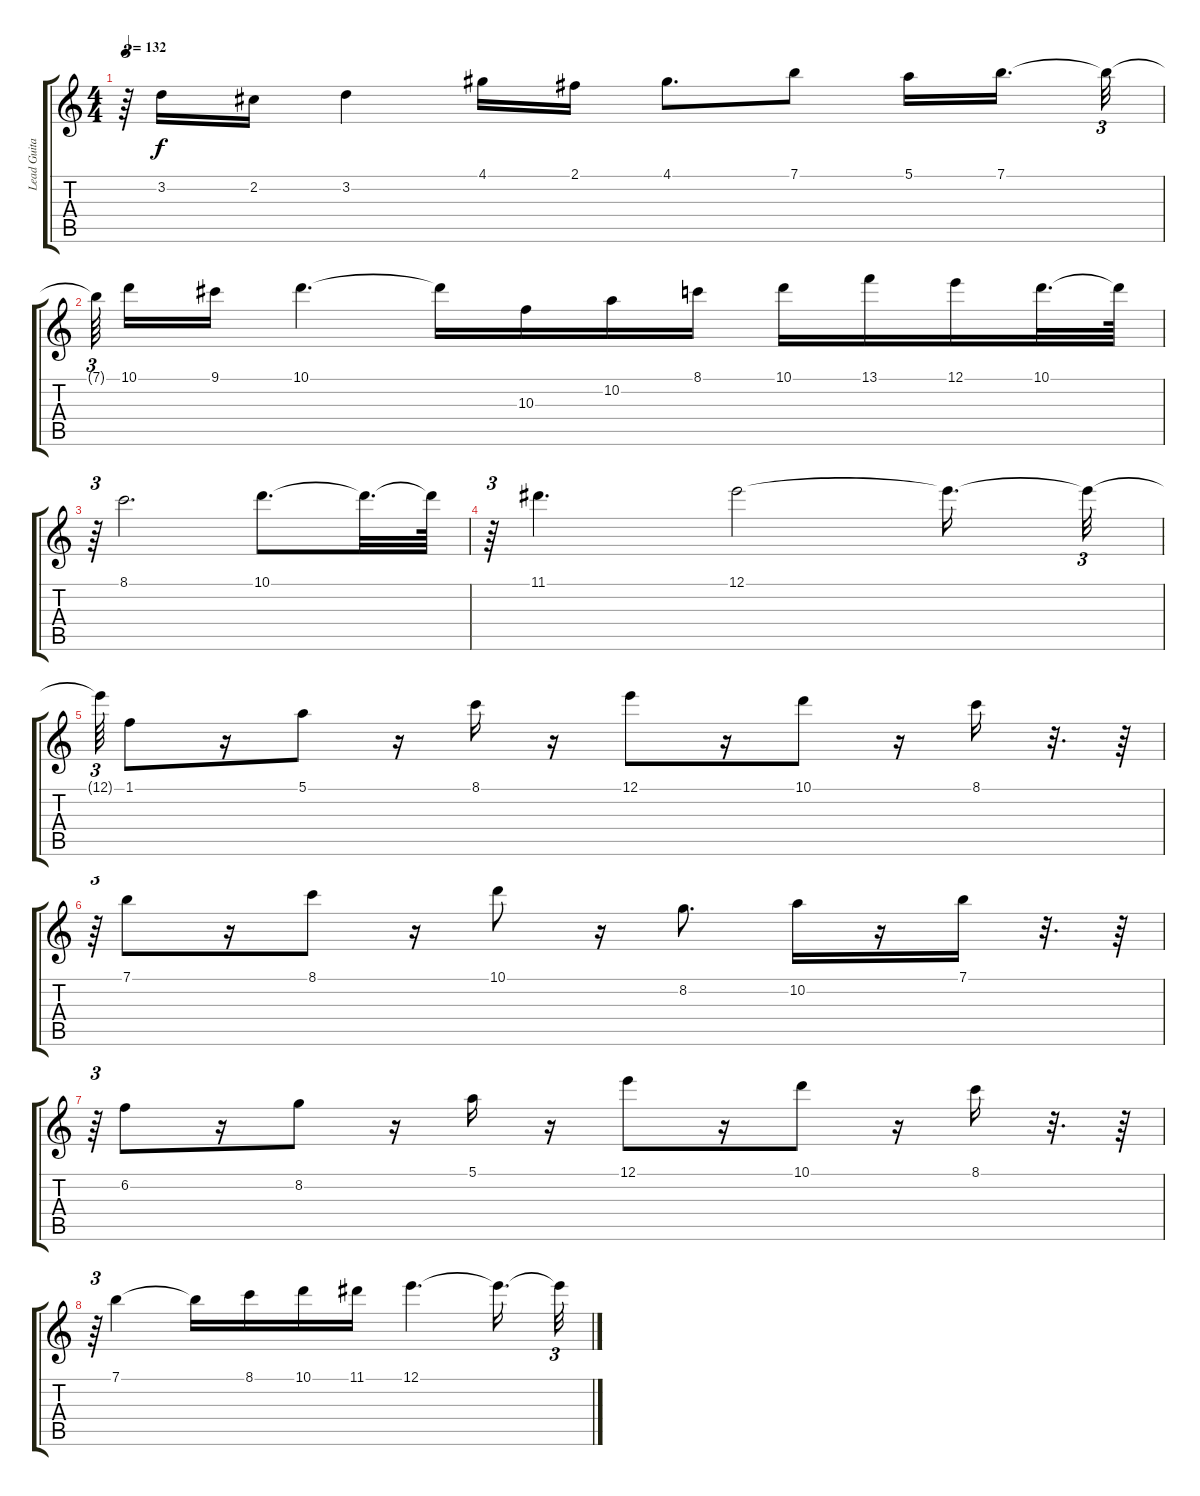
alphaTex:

\track ("Lead Guitar 1" "Lead Guita") {instrument distortionguitar}
\staff {score tabs}
\tuning (E4 B3 G3 D3 A2 E2) {hide}
\ts (4 4)
\tempo 132
\clef g2
\ks c
r.64{tu (3 2) dy f} 3.2.16 2.2.16 3.2.4 4.1.16 2.1.16 4.1.8{d} 7.1.8 5.1.16 7.1.16{d beam splitsecondary} 7.1{t}.32{tu (3 2)} |
7.1{t}.64{tu (3 2) beam splitsecondary} 10.1.16 9.1.16 10.1.4{d} 10.1{t}.16 10.3.16 10.2.16 8.1.16 10.1.16 13.1.16 12.1.16 10.1.32{d} 10.1{t}.64 |
r.64{tu (3 2)} 8.1.2{d} 10.1.8{d} 10.1{t}.32{d} 10.1{t}.64 |
r.64{tu (3 2)} 11.1.4{d} 12.1.2 12.1{t}.16{d} 12.1{t}.32{tu (3 2)} |
12.1{t}.64{tu (3 2)} 1.1.8 r.16 5.1.8 r.16 8.1.16 r.16 12.1.8 r.16 10.1.8 r.16 8.1.16 r.32{d} r.64 |
r.64{tu (3 2)} 7.1.8 r.16 8.1.8 r.16 10.1.8 r.16 8.2.8{d} 10.2.16 r.16 7.1.16 r.32{d} r.64 |
r.64{tu (3 2)} 6.2.8 r.16 8.2.8 r.16 5.1.16 r.16 12.1.8 r.16 10.1.8 r.16 8.1.16 r.32{d} r.64 |
r.64{tu (3 2)} 7.1.4 7.1{t}.16 8.1.16 10.1.16 11.1.16 12.1.4{d} 12.1{t}.16{d} 12.1{t}.32{tu (3 2)}
